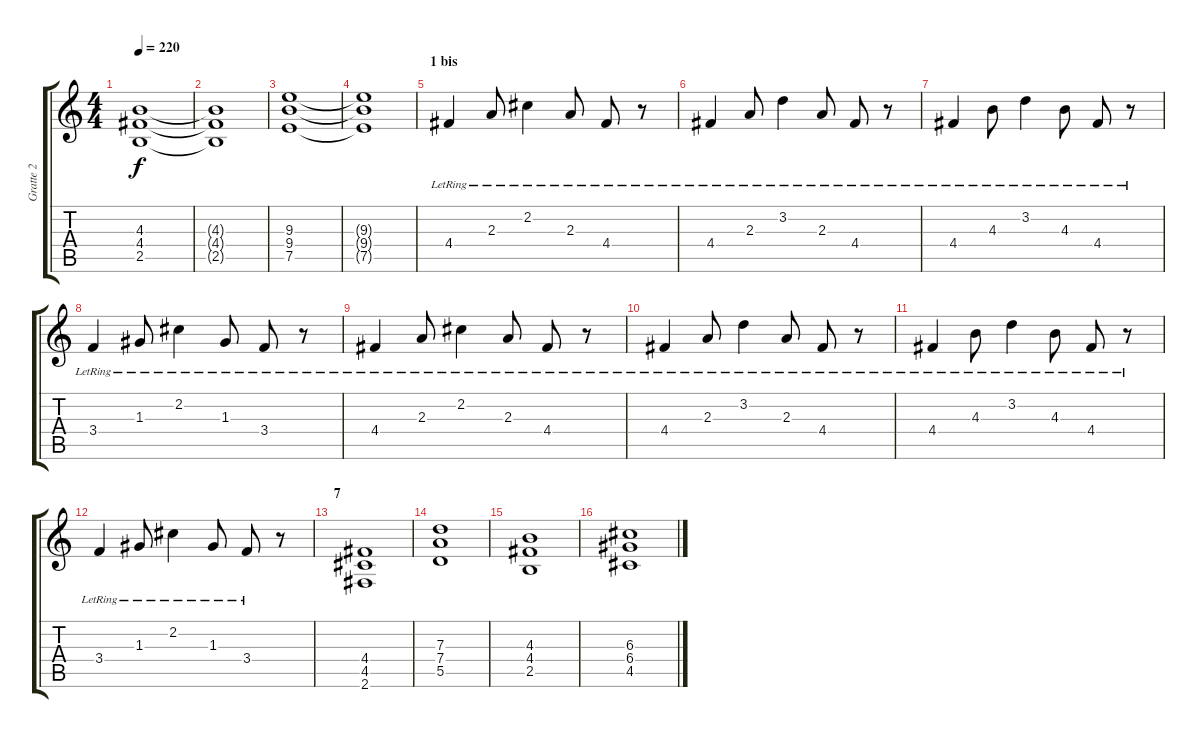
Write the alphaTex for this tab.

\track ("Gratte 2" "Gratte 2") {instrument distortionguitar}
\staff {score tabs}
\tuning (E4 B3 G3 D3 A2 E2) {hide}
\ts (4 4)
\tempo 220
\clef g2
\ks c
(4.3 4.4 2.5).1{dy f} |
(4.3{t} 4.4{t} 2.5{t}).1 |
(9.3 9.4 7.5).1 |
(9.3{t} 9.4{t} 7.5{t}).1 |
\section ("" "1 bis")
4.4{lr}.4 2.3{lr}.8 2.2{lr}.4 2.3{lr}.8 4.4{lr}.8 r.8 |
4.4{lr}.4 2.3{lr}.8 3.2{lr}.4 2.3{lr}.8 4.4{lr}.8 r.8 |
4.4{lr}.4 4.3{lr}.8 3.2{lr}.4 4.3{lr}.8 4.4{lr}.8 r.8 |
3.4{lr}.4 1.3{lr}.8 2.2{lr}.4 1.3{lr}.8 3.4{lr}.8 r.8 |
4.4{lr}.4 2.3{lr}.8 2.2{lr}.4 2.3{lr}.8 4.4{lr}.8 r.8 |
4.4{lr}.4 2.3{lr}.8 3.2{lr}.4 2.3{lr}.8 4.4{lr}.8 r.8 |
4.4{lr}.4 4.3{lr}.8 3.2{lr}.4 4.3{lr}.8 4.4{lr}.8 r.8 |
3.4{lr}.4 1.3{lr}.8 2.2{lr}.4 1.3{lr}.8 3.4{lr}.8 r.8 |
\section ("" "7")
(4.4 4.5 2.6).1 |
(7.3 7.4 5.5).1 |
(4.3 4.4 2.5).1 |
(6.3 6.4 4.5).1
